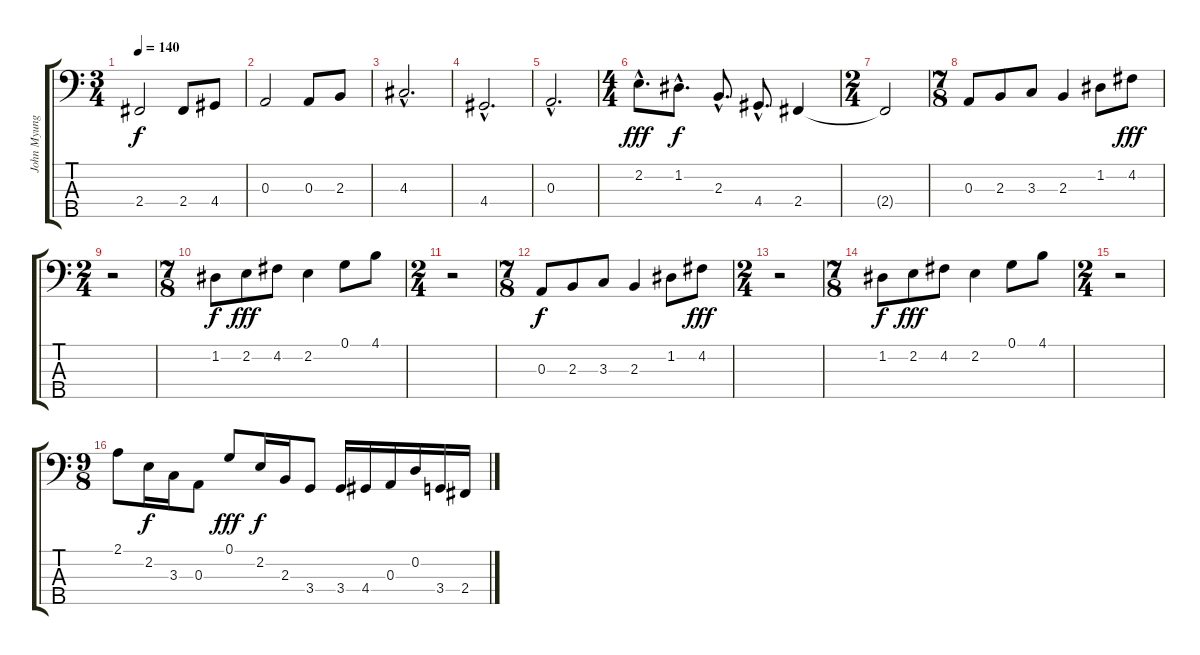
\track ("John Myung" "John Myung") {instrument electricbassfinger}
\staff {score tabs}
\tuning (G2 D2 A1 E1 B0) {hide}
\ts (3 4)
\tempo 140
\clef f4
\ks c
2.4.2{dy f} 2.4.8 4.4.8 |
0.3.2 0.3.8 2.3.8 |
4.3{hac}.2{d} |
4.4{hac}.2{d} |
0.3{hac}.2{d} |
\ts (4 4)
2.2{hac}.8{d dy fff} 1.2{hac}.8{d dy f} 2.3{hac}.8{d} 4.4{hac}.8{d} 2.4.4 |
\ts (2 4)
2.4{t}.2 |
\ts (7 8)
0.3.8 2.3.8 3.3.8 2.3.4 1.2.8 4.2.8{dy fff} |
\ts (2 4)
r.2 |
\ts (7 8)
1.2.8{dy f} 2.2.8{dy fff} 4.2.8 2.2.4 0.1.8 4.1.8 |
\ts (2 4)
r.2 |
\ts (7 8)
0.3.8{dy f} 2.3.8 3.3.8 2.3.4 1.2.8 4.2.8{dy fff} |
\ts (2 4)
r.2 |
\ts (7 8)
1.2.8{dy f} 2.2.8{dy fff} 4.2.8 2.2.4 0.1.8 4.1.8 |
\ts (2 4)
r.2 |
\ts (9 8)
2.1.8 2.2.16{dy f} 3.3.16 0.3.8 0.1.8{dy fff} 2.2.16{dy f} 2.3.16 3.4.8 3.4.16 4.4.16 0.3.16 0.2.16 3.4.16 2.4.16
